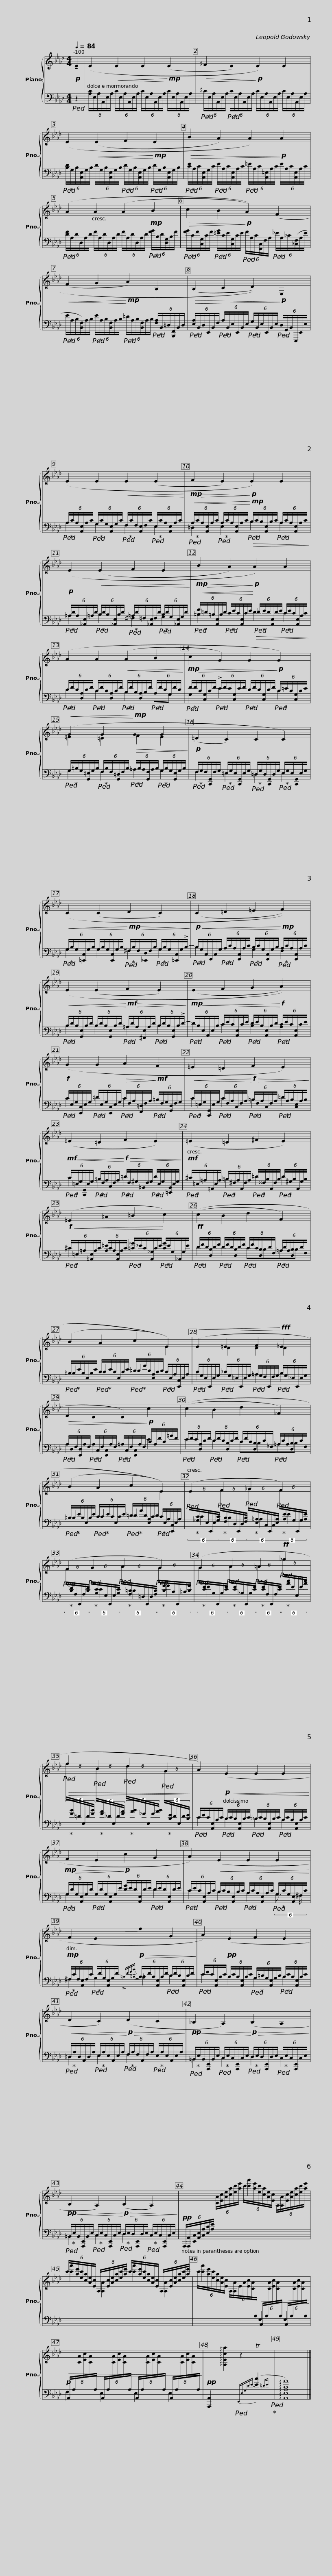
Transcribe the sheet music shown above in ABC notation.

X:1
%%score { ( 1 4 ) | ( 2 3 ) }
L:1/8
Q:1/4=84
M:4/4
I:linebreak $
K:Ab
V:1 treble
V:4 treble
V:2 bass
V:3 bass
V:1
!p! !tenuto!E2 | (E2!<(! E2 E2!<)!!mp! (E2 |$!>(! !arpeggio!F2 E2)!>)!!p! E2) E2 |$ (E2!<(! (E2 F2!<)!!mp! E2 |$!>(! B2 A2) A2)!>)!!p! A2 |$ %5
 (A2 A2 (A2!mp! B2 |$!>(! c2 B2!>)!!p! A2)) (F2 |$!<(! (F2 G2!<)!!mp! A2) B,2 |!>(! (B,2 C2 D2))!>)!!p! E,2 |$ (E2 E2!<(! E2 (E2!<)! |$ %10
!mp!!>(! F2 E2)!>)!!p! E2) E2 |$ (E2!<(! (E2 F2 E2!<)! |$!mp!!>(! B2 A2)!>)!!p! A2) A2 |$ (A2 A2!<(! (A2 B2!<)! |$!mp!!>(! c2 G2) G2!>)!!p! G2) | %15
!<(! (G2 G2!<)!!mp!!>(! G2 G2!>)! |$!p! (=D2 C2) C2 C2) |!<(! (C2 (C2!<)!!mp!!>(! D2 C2)!>)! |$!p!!<(! (C2 =D2 =E2!<)!!mp! F2)) |!<(! (E2 (E2!<)!!mf!!>(! F2 E2)!>)! |$ %20
!mp!!<(! (E2 F2 G2!<)!!f! A2)) |$!f! (G2 G2!>(! A2!>)!!mf! F2 |$!<(! =E2 =D2!<)!!f!!>(! F2 E2)!>)! |$!mf!!<(! (=E2 =D2!<)!!f!!>(! F2 E2)!>)! |$!mf! (=E2 =D2 ^F2 E2) |$ %25
!f!!<(! (=E2 =A2 =B2!<)! c2) |$!ff! ((c2 B2 d2 F2) |$ (B2 A2 c2 E2)) |!<(! (E2 =E2 F2!<)!!fff! _E2 |$!>(! D2 C2 C2)!>)!!p! c2 |$ %30
 ((c2 B2 d2 _F2) |$ (B2 A2 c2 E2)) | (E2 F2 _G2 F2) |$ (F2 G2 A2 G2) | (G2 A2 =A2!ff! _g2 |$ %35
!>(! f2 B2 d2 G2!>)! | A2)!p!!<(! (E2 E2 E2!<)! |$!mp!!>(! F2 E2!>)!!p! c2 G2 | A2)!<(! (E2 E2 E2!<)! |$!mp! F2 E2!p!!>(![I:staff +1]{!>!=A,DEG}[I:staff -1] f2 G2!>)! |$ %40
 A2)!pp! (E2 F2 E2 |$!<(! D2 C2)!<)!!p!!>(! (D2 C2!>)! |!pp!!<(! _B,2 A,2)!<)!!p!!>(! (B,2 A,2!>)! |$!pp!!<(! B,2 A,2)!<)!!p!!>(! (B,2 A,2)!>)! |$!pp![I:staff +1] (6:4:6A,,,/[E,,C,]/[A,,E,]/[C,A,]/[E,C]/[A,E]/[I:staff -1] (6:4:6[CA]/[Ec]/[Ae]/[ca]/[ec']/[ae']/ (6:4:6c'/[ae']/[ec']/[ca]/[Ae]/[Ec]/ (6:4:6A,/[Ec]/[Ae]/[ca]/[ec']/[ae']/ |$ %45
 (6:4:6c'/[ae']/[ec']/[ca]/[Ae]/[Ec]/ (6:4:6A,/[Ec]/[Ae]/[ca]/[ec']/[ae']/ (6:4:6c'/[ae']/[ec']/[ca]/[Ae]/[Ec]/ (6:4:6A,/[Ec]/[Ae]/[ca]/[ec']/[ae']/ |$ (6:4:6c'/[ae']/[ec']/[ca]/[Ae]/[Ec]/ (6:4:6A,/E/A/[Ec]/[CA]/[I:staff +1]A,/!<(! (6:4:6A,,/A,/[I:staff -1][CA]/[Ec]/[CA]/[I:staff +1]A,/ (6:4:6A,,/A,/[I:staff -1][CA]/[Ec]/[CA]/[I:staff +1]A,/!<)! |!p!!>(! (6:4:6A,,/A,/[I:staff -1][CA]/[Ec]/[CA]/[I:staff +1]A,/ (6:4:6A,,/A,/[I:staff -1][CA]/[Ec]/[CA]/[I:staff +1]A,/ (6:4:6A,,/A,/[I:staff -1][CA]/[Ec]/[CA]/[I:staff +1]A,/ (6:4:6A,,/A,/[I:staff -1][CA]/[Ec]/[CA]/[I:staff +1]A,/!>)! |$!pp! [A,,,A,,]2[I:staff -1] !arpeggio![A,Eca]2 z2[I:staff +1]{E,,E,G,DE-} ([Ec]2 | !arpeggio![A,,E,A,CA]8) |] %50
V:2
!ped! z2 | (6:4:6[A,C]/E,/A,/A,,/E,/A,/ (6:4:6C/E,/A,/A,,/E,/A,/ (6:4:6C/E,/A,/A,,/E,/A,/ (6:4:6C/E,/A,/A,,/E,/A,/ |$!ped! (6:4:6!arpeggio!C/!ped-up!E,/A,/A,,/E,/A,/!ped! (6:4:6C/!ped-up!E,/A,/A,,/E,/A,/ (6:4:6C/E,/A,/A,,/E,/A,/ (6:4:6C/E,/A,/A,,/E,/A,/ |$!ped! (6:4:6[B,D]/!ped-up!G,/B,/[A,,E,]/G,/B,/ (6:4:6D/G,/B,/[A,,E,]/G,/B,/!ped! (6:4:6D/!ped-up!G,/B,/[A,,E,]/G,/B,/!ped! (6:4:6D/!ped-up!G,/B,/[A,,E,]/G,/B,/ |$!ped! (6:4:6[CE]/!ped-up!A,/C/[A,,E,]/G,/C/!ped! (6:4:6E/!ped-up!A,/C/[A,,E,]/A,/C/!ped! (6:4:6=E/!ped-up!A,/C/[A,,=E,]/A,/C/ (6:4:6E/A,/C/[A,,E,]/A,/C/ |$ %5
!ped! (6:4:6[DF]/!ped-up!A,/D/D,/A,/D/ (6:4:6F/A,/D/D,/A,/D/ (6:4:6F/A,/D/D,/A,/D/!ped! (6:4:6[FG]/!ped-up!B,/D/[D,G,]/B,/F/ |$!ped! (6:4:6[FG]/!ped-up!C/F/[C,G,]/C/F/!ped! (6:4:6[=EG]/!ped-up!C/E/[C,G,]/C/E/!ped! (6:4:6F/!ped-up!A,/C/[F,,C,]/F,/A,/!ped! (6:4:6_E/!ped-up!A,/_C/([_C,F,]/A,/E/ |$!ped! (6:4:6E/!ped-up!A,/B,/[B,,F,]/)A,/B,/!ped! (6:4:6E/!ped-up!A,/B,/[B,,F,]/A,/B,/!ped! (6:4:6=D/!ped-up!A,/B,/[B,,F,]/A,/B,/!ped! (6:4:6[F,A,]/!ped-up!B,,/=D,/[B,,,F,,]/B,,/D,/ |!ped! (6:4:6[E,A,]/!ped-up!B,,/D,/E,,/B,,/F,/!ped! (6:4:6A,/!ped-up!B,,/E,/E,,/B,,/E,/!ped! (6:4:6G,/!ped-up!B,,/E,/E,,/B,,/E,/!ped! (6:4:6D,/!ped-up!G,,/B,,/E,,,/E,,/E,/ |$!ped! (6:4:6A,/!ped-up!C/A,/[A,,E,]/A,/C/!ped! (6:4:6G,/!ped-up!C/G,/[A,,E,]/G,/C/!ped! (6:4:6F,/!ped-up!C/F,/[A,,E,]/F,/C/!ped! (6:4:6E,/!ped-up!C/A,/[A,,E,]/A,/C/ |$ %10
!ped!!<(! (6:4:6A,/!ped-up!C/A,/[A,,E,]/A,/C/!ped! (6:4:6A,/!ped-up!C/A,/[A,,E,]/A,/C/!<)!!mp!!ped!!>(! (6:4:6B,/!ped-up!C/B,/[A,,E,]/B,/C/!ped! (6:4:6A,/!ped-up!C/A,/[A,,E,]/A,/C/!>)! |$!p!!ped! (6:4:6=A,/!ped-up!D/A,/[_A,,E,]/=A,/D/!ped! (6:4:6B,/!ped-up!D/B,/[_A,,E,]/B,/D/!ped! (6:4:6=A,/!ped-up!D/=F,/[_A,,E,]/F,/D/!ped! (6:4:6B,/!ped-up!D/G,/[_A,,E,]/G,/D/ |$!ped!!<(! (6:4:6F/!ped-up!=D/=B,/[A,,E,]/B,/D/!ped! (6:4:6C/!ped-up!E/C/[A,,E,]/C/E/!<)!!ped!!>(! (6:4:6_D/!ped-up!E/D/[A,,E,]/D/E/!ped! (6:4:6C/!ped-up!E/C/[A,,E,]/A,/C/!>)! |$!ped! (6:4:6D/!ped-up!F/D/[D,A,]/D/F/!ped! (6:4:6C/!ped-up!F/C/[D,A,]/C/F/!ped! (6:4:6B,/!ped-up!F/B,/[D,A,]/B,/F/!ped! (6:4:6A,/!ped-up!F/D/G,/F/D/ |$!ped! (6:4:6F/!ped-up!F/C/[C,G,]/C/F/!ped! (6:4:6!>!E/!ped-up!F/E/[C,G,]/E/F/!ped! (6:4:6D/!ped-up!F/D/[C,G,]/D/F/!ped! (6:4:6C/!ped-up!=E/C/[C,G,]/C/E/ | %15
!ped! (6:4:6G,/!ped-up!=B,/G,/[G,,=E,]/G,/B,/!ped! (6:4:6F,/!ped-up!B,/F,/[G,,=D,]/F,/B,/!ped! (6:4:6=A,/!ped-up!B,/A,/[G,,F,]/A,/B,/!ped! (6:4:6G,/!ped-up!B,/G,/[G,,E,]/G,/B,/ |$!ped! (6:4:6F,/!ped-up!G,/F,/[C,,G,,]/F,/G,/!ped! (6:4:6=E,/!ped-up!G,/E,/[C,,G,,]/E,/G,/!ped! (6:4:6=D,/!ped-up!G,/D,/[C,,G,,]/D,/G,/!ped! (6:4:6E,/!ped-up!G,/E,/[C,,G,,]/E,/G,/ |!ped! (6:4:6G,/!ped-up!B,/G,/[=E,,C,]/G,/B,/ (6:4:6G,/B,/G,/[E,,C,]/G,/B,/!ped! (6:4:6^F,/!ped-up!B,/F,/[_E,,D,]/F,/B,/!ped! (6:4:6G,/!ped-up!B,/G,/[=E,,C,]/G,/!>!B,/- |$!ped! (6:4:6B,/!ped-up!G,/C,/F,,/C,/G,/!ped! (6:4:6A,/!ped-up!C/A,/[F,,C,]/A,/C/!ped! (6:4:6B,/!ped-up!C/G,/[F,,C,]/G,/B,/!ped! (6:4:6A,/!ped-up!C/A,/[F,,C,]/A,/C/ |!ped! (6:4:6B,/!ped-up!D/B,/[G,,E,]/B,/D/ (6:4:6B,/D/B,/[G,,E,]/B,/D/!ped! (6:4:6=A,/!ped-up!D/A,/[^F,,E,]/A,/D/!ped! (6:4:6B,/!ped-up!D/B,/[G,,E,]/B,/!>!D/- |$ %20
!ped! (6:4:6D/!ped-up!B,/E,/A,,/E,/B,/!ped! (6:4:6C/!ped-up!E/C/[A,,E,]/C/E/!ped! (6:4:6D/!ped-up!E/B,/[A,,E,]/B,/D/!ped! (6:4:6C/!ped-up!E/C/[A,,E,]/C/E/ |$!ped! (6:4:6C/!ped-up!E,/G,/[E,,C,]/E,/G,/!ped! (6:4:6=D/!ped-up!E,/G,/[E,,C,]/E,/G,/!ped! (6:4:6C/!ped-up!F,/A,/[F,,=D,]/F,/A,/!ped! (6:4:6=B,/!ped-up!F,/G,/[G,,D,]/F,/G,/ |$!ped! (6:4:6C/!ped-up!=E,/G,/[C,,G,,]/E,/G,/!ped! (6:4:6C/!ped-up!F,/A,/C,/F,/A,/!ped! (6:4:6=B,/!ped-up!F,/A,/C,/F,/A,/!ped! (6:4:6=D/!ped-up!A,/B,/[C,E,]/A,/B,/ |$!ped! (6:4:6C/!ped-up!=E,/G,/[C,,G,,]/E,/G,/!ped! (6:4:6=B,/!ped-up!F,/A,/C,/F,/A,/!ped! (6:4:6=D/!ped-up!F,/^G,/=B,,/F,/G,/!ped! (6:4:6D/!ped-up!E,/G,/[=E,,B,,]/E,/G,/ |$!ped! (6:4:6^C/!ped-up!=E,/=A,/=A,,/E,/A,/!ped! (6:4:6=B,/!ped-up!^F,/A,/A,,/F,/A,/!ped! (6:4:6=D/!ped-up!^^F,/B,/A,,/F,/B,/!ped! (6:4:6D/!ped-up!^G,/B,/A,,/G,/B,/ |$ %25
!ped! (6:4:6^C/!ped-up!=E,/=A,/[=A,,E,]/A,/C/ (6:4:6[A,=E]/C/A,/[A,,E,]/A,/C/!ped! (6:4:6[=C_G]/!ped-up!_E/C/[A,,_G,]/C/E/!ped! (6:4:6[CG]/!ped-up!E/G,/_A,,/G,/E/ |$!ped! (6:4:6D/!ped-up!F/D/[D,B,]/D/F/!ped! (6:4:6D/!ped-up!F/D/[D,B,]/D/F/!ped! (6:4:6C/!ped-up!F/C/[D,B,]/D/F,/!ped! (6:4:6=A,/!ped-up!D/A,/[D,B,]/D/F,/ |$!ped! (6:4:6=B,/!ped-up!E/B,/E,/B,/E/!ped! (6:4:6C/!ped-up!E/C/E,/C/E/!ped! (6:4:6=D/!ped-up!A/D/[E,A,]/C/D/!ped! (6:4:6C/!ped-up!E,/A,/[E,,C,]/E,/A,/ |!ped! (6:4:6C/!ped-up!G,/E,/E,,/E,/G,/!ped! (6:4:6_C/!ped-up!G,/=E,/E,,/E,/G,/!ped! (6:4:6=A,/!ped-up!G,/F,/E,,/F,/G,/!ped! (6:4:6B,/!ped-up!G,/_E,/E,,/E,/G,/ |$!ped! (6:4:6A,/!ped-up!D,/F,/[F,,D,]/A,/F,/!ped! (6:4:6A,/!ped-up!C,/F,/[F,,C,]/A,/F,/!ped! (6:4:6=A,/!ped-up!C,/F,/[F,,C,]/A,/F,/ (6:4:6C/A,/F/C/=A/F/ |$ %30
!ped! (6:4:6E/!ped-up!F/E/[D,A,]/D/F/!ped! (6:4:6D/!ped-up!F/D/[D,B,]/D/F/!ped! (6:4:6C/!ped-up!F/C/[D,B,]/D/_F,/!ped! (6:4:6=A,/!ped-up!D/A,/[D,B,]/D/F,/ |$!ped! (6:4:6=B,/!ped-up!E/B,/E,/B,/E/!ped! (6:4:6C/!ped-up!E/C/E,/C/E/!ped! (6:4:6=D/!ped-up!A/D/[E,A,]/C/D/!ped! (6:4:6C/!ped-up!E,/A,/[E,,C,]/E,/A,/ |!ped![I:staff -1] (6:4:6E/!ped-up![I:staff +1][_G,C]/E,/E,,/E,/[G,C]/!ped![I:staff -1] (6:4:6F/!ped-up![I:staff +1][F,B,]/D,/E,,/D,/[F,B,]/!ped![I:staff -1] (6:4:6_G/!ped-up![I:staff +1][E,=A,]/C,/E,,/C,/[E,A,]/!ped![I:staff -1] (6:4:6F/!ped-up![I:staff +1][A,E]/G,/E,,/G,/[A,E]/ |$!ped![I:staff -1] (6:4:6F/!ped-up![I:staff +1][B,D]/F,/E,,/F,/[B,D]/!ped![I:staff -1] (6:4:6G/!ped-up![I:staff +1][G,C]/E,/E,,/E,/[G,C]/!ped![I:staff -1] (6:4:6A/!ped-up![I:staff +1][F,=B,]/=D,/E,,/D,/[F,B,]/!ped![I:staff -1] (6:4:6G/!ped-up![I:staff +1][B,F]/A,/E,,/=A,/[B,F]/ |!ped![I:staff -1] (6:4:6G/!ped-up![I:staff +1][CE]/G,/E,,/G,/[CE]/!ped![I:staff -1] (6:4:6A/!ped-up![I:staff +1][CE]/_G,/E,,/G,/[CE]/!ped![I:staff -1] (6:4:6=A/!ped-up![I:staff +1][CE]/F,/E,,/F,/[CE]/!ped![I:staff -1] (6:4:6_g/!ped-up![I:staff +1][Ac]/E/E,/E/[Ac]/ |$ %35
!ped![I:staff -1] (6:4:6f/!ped-up![I:staff +1][FB]/=D/E,/D/[FB]/!ped![I:staff -1] (6:4:6B/!ped-up![I:staff +1][FA]/_D/E,/D/[FA]/!ped![I:staff -1] (6:4:6d/!ped-up![I:staff +1][AB]/_F/E,/F/[AB]/!ped![I:staff -1] (6:4:6G/!ped-up![I:staff +1][B,E]/D/E,/D/[B,E]/ |!ped! (6:4:6C/!ped-up!E/C/[A,,E,]/A,/C/!ped! (6:4:6B,/!ped-up!C/B,/[A,,E,]/B,/C/!ped! (6:4:6__B,/!ped-up!C/B,/[A,,E,]/B,/C/!ped! (6:4:6A,/!ped-up!C/A,/[A,,E,]/A,/C/ |$!ped! (6:4:6G,/!ped-up!D/G,/[A,,E,]/G,/D/!ped! (6:4:6G,/!ped-up!D/G,/[A,,E,]/G,/E/ (6:4:6[DG]/E/D/[A,,E,]/D/E/!ped! (6:4:6D/!ped-up!E/D/[A,,E,]/D/E/ |!ped! (6:4:6C/!ped-up!E/C/[A,,E,]/A,/C/!ped! (6:4:6B,/!ped-up!C/B,/[A,,E,]/B,/C/!ped! (6:4:6A,/!ped-up!C/A,/[A,,E,]/A,/C/!ped! (6:4:6G,/!ped-up!C/G,/[A,,E,]/^F,/C/ |$!ped! (6:4:6^F,/!ped-up!C/F,/[A,,E,]/F,/C/!ped! (6:4:6G,/!ped-up!D/G,/[A,,E,]/G,/D/{=A,-} (6:4:6A,/D/A,/[A,,E,]/A,/D/!ped! (6:4:6B,/!ped-up!D/B,/[A,,E,]/B,/D/ |$ %40
!ped! (6:4:6C/!ped-up!E/C/[A,,E,]/A,/C/ (6:4:6A,/C/A,/[A,,E,]/A,/C/!ped! (6:4:6G,/!ped-up!=B,/G,/[A,,E,]/G,/B,/!ped! (6:4:6A,/!ped-up!C/A,/[A,,E,]/A,/C/ |$!ped! (6:4:6=D,/!ped-up!A,/D,/A,,/D,/A,/!ped! (6:4:6E,/!ped-up!A,/E,/A,,/E,/A,/!ped! (6:4:6F,/!ped-up!A,/F,/A,,/F,/A,/!ped! (6:4:6E,/!ped-up!A,/E,/A,,/E,/A,/ |!ped! (6:4:6=B,,/!ped-up!E,/B,,/[A,,,E,,]/B,,/E,/!ped! (6:4:6C,/!ped-up!E,/C,/[A,,,E,,]/C,/E,/!ped! (6:4:6D,/!ped-up!E,/D,/[A,,,E,,]/D,/E,/!ped! (6:4:6C,/!ped-up!E,/C,/[A,,,E,,]/C,/E,/ |$!ped! (6:4:6=B,,/!ped-up!E,/B,,/[A,,,E,,]/B,,/E,/!ped! (6:4:6C,/!ped-up!E,/C,/[A,,,E,,]/C,/E,/!ped! (6:4:6D,/!ped-up!E,/D,/[A,,,E,,]/D,/E,/!ped! (6:4:6C,/!ped-up!E,/C,/[A,,,E,,]/C,/E,/ |$ x2 x2 x2 x2 |$ %45
 x2 x2 x2 x2 |$ x2 x2 x2 x2 | x2 x2 x2 x2 |$!ped! x8!ped!!ped-up! | x8 |] %50
V:3
 x2 | x8 |$ x8 |$ x8 |$ x8 |$ %5
 x8 |$ x8 |$ x8 | x8 |$ A,2 G,2 F,2 E,2 |$ %10
 =D,2 E,2 B,2 A,2 |$ =A,2 B,2 ^F,2 G,2 |$ =B,2 C2 D2 C2 |$ D2 C2 B,2 A,G, |$ G,2 E2 D2 C2 | %15
 G,2 F,2 =A,2 G,2 |$ F,2 =E,2 =D,2 E,2 | G,2 G,2 ^F,2 G,2 |$ B,2 A,2 G,2 F,2 | B,2 B,2 =A,2 B,2 |$ %20
 D2 C2 B,2 A,2 |$ C2 =D2 C2 =B,2 |$ C2 C2 =B,2 =D2 |$ C2 =B,2 =D2 D2 |$ ^C2 =B,2 =D2 D2 |$ %25
 ^C2 x2 x4 |$ D2 D2 CB,=A,B, |$ =B,2 C2 =D2[I:staff -1] E2 |[I:staff +1] C2 _C2 =A,2 B,2 |$ A,2 A,2 =A,2 E2 |$ %30
 E2 D2 CB,=A,B, |$ =B,2 C2 =D2[I:staff -1] E2 |[I:staff +1] (6:4:3x/ C2 x/ (6:4:3x/ B,2 x/ (6:4:3x/ =A,2 x/ (6:4:3x/ E2 x/ |$ (6:4:3x/ x2 x/ (6:4:3x/ C2 x/ (6:4:3x/ =B,2 x/ (6:4:3x/ F2 x/ | (6:4:3x/ E2 x/ (6:4:6x/ x/ x/ x/ x/ x/ (6:4:6x/ x/ x/ x/ x/ x/ (6:4:6x/ x/ x/ x/ x/ x/ |$ %35
 (6:4:6x/ x/ x/ x/ x/ x/ (6:4:6x/ x/ x/ x/ x/ x/ (6:4:6x/ x/ x/ x/ x/ x/ (6:4:6x/ x/ x/ x/ x/ x/ | C2 B,2 __B,2 A,2 |$ G,2 x2 x2 D2 | C2 B,2 A,2 (6:4:4G,3/2 x/ ^F,/ x/ |$ ^F,2 G,2 =A,2 B,2 |$ %40
 C2 A,2 G,2 A,2 |$ =D,2 E,2 F,2 E,2 | =B,,2 C,2 D,2 C,2 |$ =B,,2 C,2 D,2 C,2 |$ x8 |$ %45
 x8 |$ x8 | x8 |$ x8 | x8 |] %50
V:4
 x2 | x8 |$ x8 |$ x8 |$ x8 |$ %5
 x8 |$ x8 |$ x8 | x8 |$ x8 |$ %10
 x8 |$ x8 |$ x8 |$ x8 |$ x8 | %15
 =E2 =D2 F2 E2 |$ x8 | x8 |$ x8 | x8 |$ %20
 x8 |$ x8 |$ x8 |$ x8 |$ x8 |$ %25
 x8 |$ x8 |$ x8 | x2 D2 D2 D2 |$ x8 |$ %30
 x8 |$ x8 | x8 |$ x8 | x8 |$ %35
 x8 | x8 |$ x8 | x8 |$ x8 |$ %40
 x8 |$ x8 | x8 |$ x8 |$[I:staff +1] [A,,,A,,]2[I:staff -1] x2 [c'a']2 [A,A]2 |$ %45
 [c'a']2 [A,A]2 [c'a']2 [A,A]2 |$ [c'a']2 [A,A]2[I:staff +1] E,2 E,2 | F,2 E,2 E,2 E,2 |$[I:staff -1] x6 Tx2[I:staff +1]{=DE} | x8 |] %50
